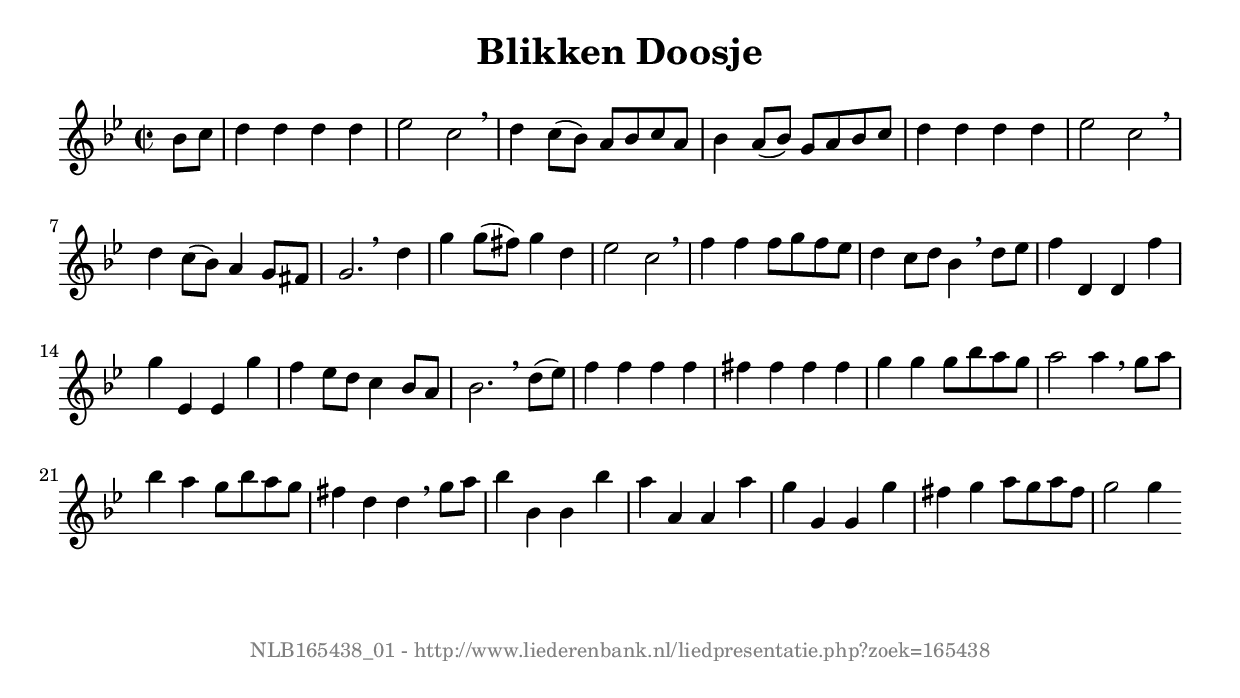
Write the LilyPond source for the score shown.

%
% produced by wce2krn 1.64 (7 June 2014)
%
\version"2.16"
#(append! paper-alist '(("long" . (cons (* 210 mm) (* 2000 mm)))))
#(set-default-paper-size "long")
sb = {\breathe}
mBreak = {\breathe }
bBreak = {\breathe }
x = {\once\override NoteHead #'style = #'cross }
gl=\glissando
itime={\override Staff.TimeSignature #'stencil = ##f }
ficta = {\once\set suggestAccidentals = ##t}
fine = {\once\override Score.RehearsalMark #'self-alignment-X = #1 \mark \markup {\italic{Fine}}}
dc = {\once\override Score.RehearsalMark #'self-alignment-X = #1 \mark \markup {\italic{D.C.}}}
dcf = {\once\override Score.RehearsalMark #'self-alignment-X = #1 \mark \markup {\italic{D.C. al Fine}}}
dcc = {\once\override Score.RehearsalMark #'self-alignment-X = #1 \mark \markup {\italic{D.C. al Coda}}}
ds = {\once\override Score.RehearsalMark #'self-alignment-X = #1 \mark \markup {\italic{D.S.}}}
dsf = {\once\override Score.RehearsalMark #'self-alignment-X = #1 \mark \markup {\italic{D.S. al Fine}}}
dsc = {\once\override Score.RehearsalMark #'self-alignment-X = #1 \mark \markup {\italic{D.S. al Coda}}}
pv = {\set Score.repeatCommands = #'((volta "1"))}
sv = {\set Score.repeatCommands = #'((volta "2"))}
tv = {\set Score.repeatCommands = #'((volta "3"))}
qv = {\set Score.repeatCommands = #'((volta "4"))}
xv = {\set Score.repeatCommands = #'((volta #f))}
\header{ tagline = ""
title = "Blikken Doosje"
}
\score {{
\key g \minor
\relative g'
{
\set melismaBusyProperties = #'()
\partial 32*8
\time 2/2
\tempo 4=120
\override Score.MetronomeMark #'transparent = ##t
\override Score.RehearsalMark #'break-visibility = #(vector #t #t #f)
bes8 c d4 d d d es2 c \sb d4 c8( bes) a bes c a bes4 a8( bes) g a bes c d4 d d d es2 c \sb d4 c8( bes) a4 g8 fis g2. \bar ":|:" \bBreak
d'4 g g8( fis) g4 d es2 c \sb f4 f f8 g f es d4 c8 d bes4 \sb d8 es f4 d, d f' g es, es g'f es8 d c4 bes8 a bes2. \mBreak
d8( es) f4 f f f fis fis fis fis g g g8 bes a g a2 a4 \sb g8 a bes4 a g8 bes a g fis4 d d \mBreak
g8 a bes4 bes, bes bes' a a, a a' g g, g g' fis g a8 g a fis g2 g4 \bar ":|"
 }}
 \midi { }
 \layout {
            indent = 0.0\cm
}
}
\markup { \vspace #0 } \markup { \with-color #grey \fill-line { \center-column { \smaller "NLB165438_01 - http://www.liederenbank.nl/liedpresentatie.php?zoek=165438" } } }
